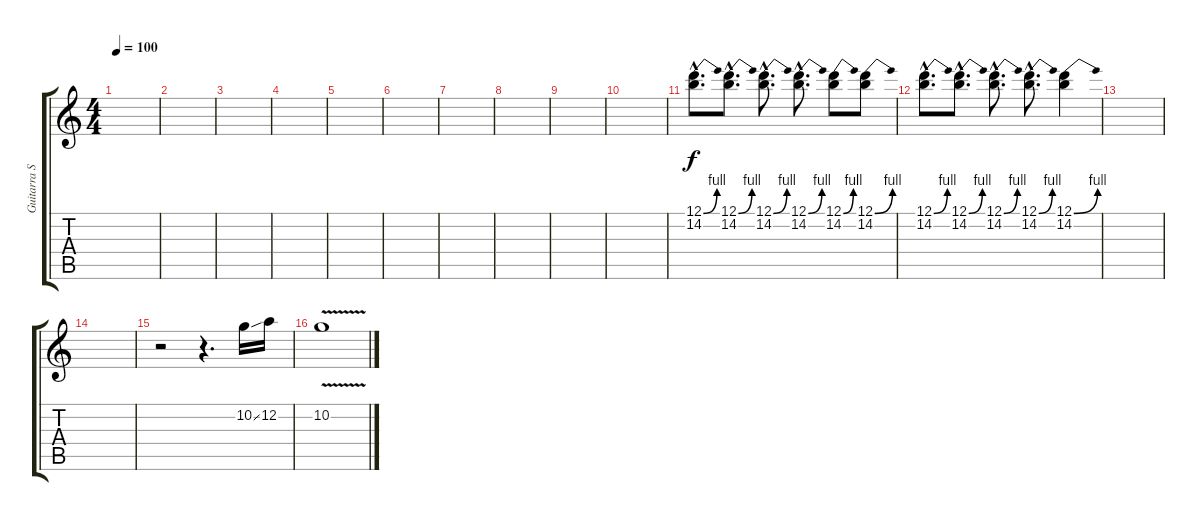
\track ("Guitarra Solo 1" "Guitarra S") {instrument distortionguitar}
\staff {score tabs}
\tuning (D4 A3 F3 C3 G2 D2) {hide}
\ts (4 4)
\tempo 100
\clef g2
\ks c
|
|
|
|
|
|
|
|
|
|
(12.1{be (bend 0 0 60 4) hac} 14.2{hac}).8{d} (12.1{be (bend 0 0 60 4) hac} 14.2{hac}).8{d} (12.1{be (bend 0 0 60 4) hac} 14.2{hac}).8{d} (12.1{be (bend 0 0 60 4) hac} 14.2{hac}).8{d} (12.1{be (bend 0 0 60 4)} 14.2).8 (12.1{be (bend 0 0 60 4)} 14.2).8 |
(12.1{be (bend 0 0 60 4) hac} 14.2{hac}).8{d} (12.1{be (bend 0 0 60 4) hac} 14.2{hac}).8{d} (12.1{be (bend 0 0 60 4) hac} 14.2{hac}).8{d} (12.1{be (bend 0 0 60 4) hac} 14.2{hac}).8{d} (12.1{be (bend 0 0 60 4)} 14.2).4 |
|
|
r.2 r.4{d} 10.2{ss}.16 12.2.16 |
10.2{v}.1
